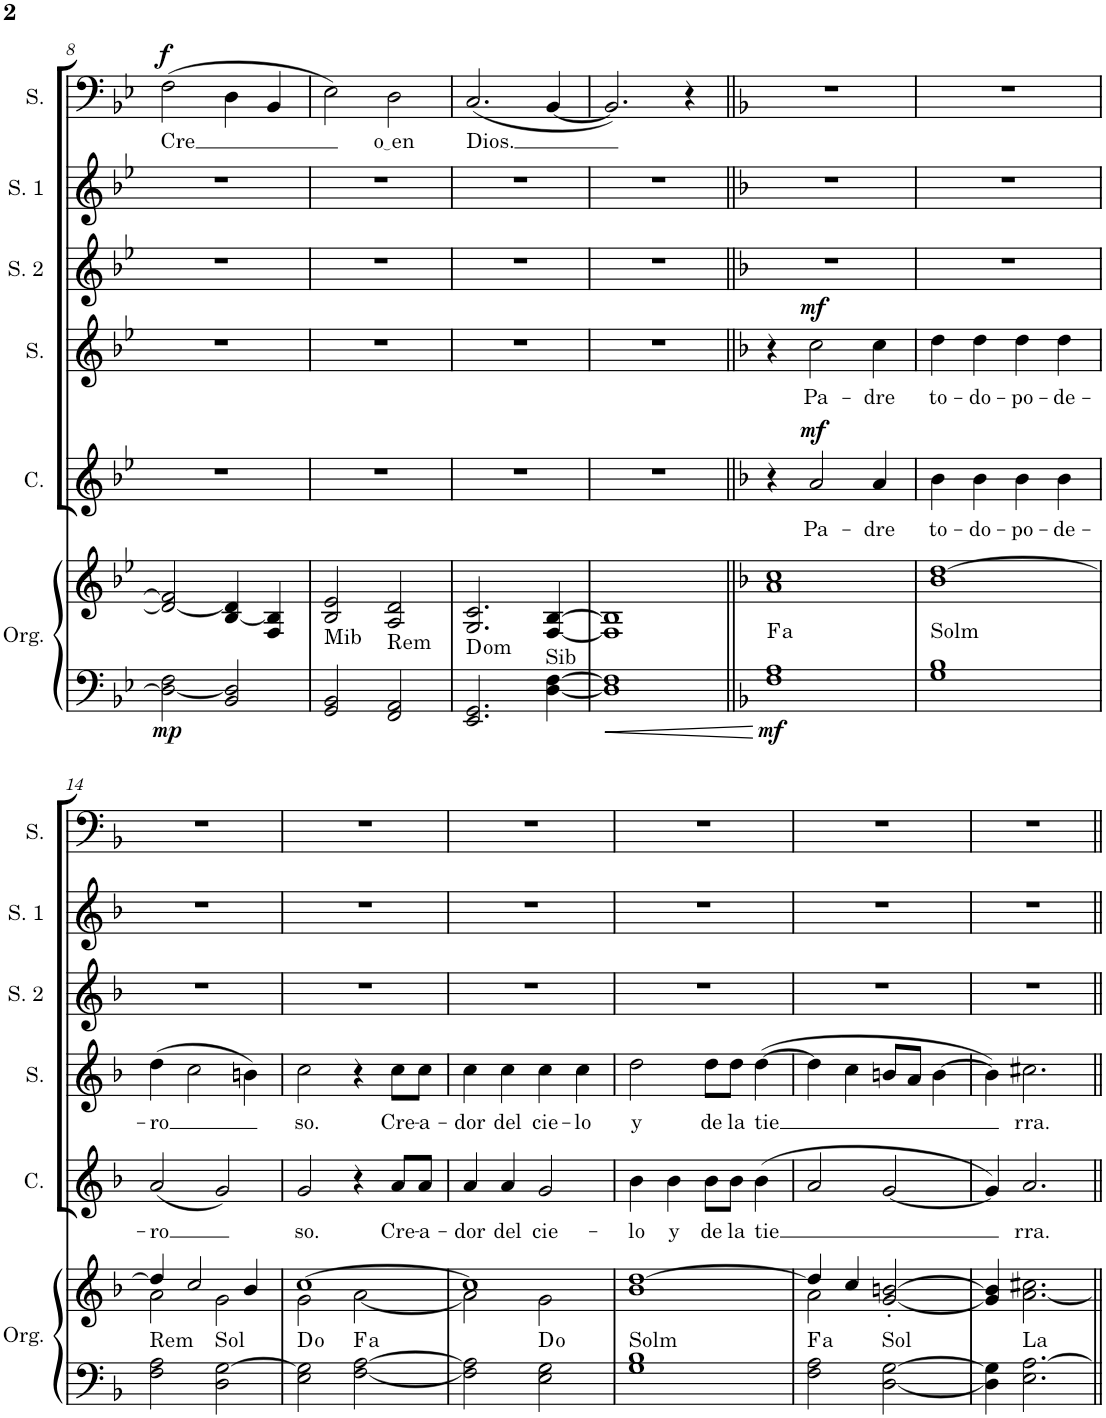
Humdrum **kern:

**kern	**kern	**dynam	**harte	**kern	**text	**dynam	**kern	**text	**dynam	**kern	**kern	**kern	**text	**dynam
*part6	*part6	*part6	*part6	*part5	*part5	*part5	*part4	*part4	*part4	*part3	*part2	*part1	*part1	*part1
*staff7	*staff6	*staff6/7	*	*staff5	*staff5	*staff5	*staff4	*staff4	*staff4	*staff3	*staff2	*staff1	*staff1	*staff1
*I"Órgano	*	*	*	*I"Contralto	*	*	*I"Soprano	*	*	*I"Solista 2	*I"Solista 1	*I"Sacerdote	*	*
*	*	*	*	*I'C.	*	*	*I'S.	*	*	*I'S. 2	*I'S. 1	*I'S.	*	*
!!LO:PB:g=z
*clefF4	*clefG2	*	*	*clefG2	*	*	*clefG2	*	*	*clefG2	*clefG2	*clefF4	*	*
*k[b-e-]	*k[b-e-]	*	*	*k[b-e-]	*	*	*k[b-e-]	*	*	*k[b-e-]	*k[b-e-]	*k[b-e-]	*	*
*M4/4	*M4/4	*	*	*M4/4	*	*	*M4/4	*	*	*M4/4	*M4/4	*M4/4	*	*
=8	=8	=8	=8	=8	=8	=8	=8	=8	=8	=8	=8	=8	=8	=8
!	!	!LO:DY:b=2	!	!	!	!	!	!	!	!	!	!	!LO:LY:b	!LO:DY:a
2D\_ 2F\	2d/_ 2f/]	mp	.	1r	.	.	1r	.	.	1r	1r	(2F\	Cre	f
2BB-/ 2D/]	[4B-/ 4d/]	.	.	.	.	.	.	.	.	.	.	4D\	.	.
.	4F/ 4B-/]	.	.	.	.	.	.	.	.	.	.	4BB-/	.	.
=9	=9	=9	=9	=9	=9	=9	=9	=9	=9	=9	=9	=9	=9	=9
!	!	!	!LO:H:kt=Mib	!	!	!	!	!	!	!	!	!	!	!
2GG/ 2BB-/	2B-/ 2e-/	.	N	1r	.	.	1r	.	.	1r	1r	2E-\)	.	.
!	!	!	!LO:H:kt=Rem	!	!	!	!	!	!	!	!	!	!LO:LY:b	!
2FF/ 2AA/	2A/ 2d/	.	N	.	.	.	.	.	.	.	.	2D\	o en	.
=10	=10	=10	=10	=10	=10	=10	=10	=10	=10	=10	=10	=10	=10	=10
!	!	!	!	!	!	!	!	!	!	!	!	!	!LO:LY:b	!
2.EE-/ 2.GG/	2.G/ 2.c/	.	D:dim	1r	.	.	1r	.	.	1r	1r	(2.C/	Dios.	.
!	!	!	!LO:H:kt=Sib	!	!	!	!	!	!	!	!	!	!	!
[4D\ [4F\	[4F/ [4B-/	.	N	.	.	.	.	.	.	.	.	[4BB-/	.	.
=11	=11	=11	=11	=11	=11	=11	=11	=11	=11	=11	=11	=11	=11	=11
1D] 1F]	1F] 1B-]	.	.	1r	.	.	1r	.	.	1r	1r	2.BB-/])	.	.
.	.	.	.	.	.	.	.	.	.	.	.	4r	.	.
=12||	=12||	=12||	=12||	=12||	=12||	=12||	=12||	=12||	=12||	=12||	=12||	=12||	=12||	=12||
*k[b-]	*k[b-]	*	*	*k[b-]	*	*	*k[b-]	*	*	*k[b-]	*k[b-]	*k[b-]	*	*
!	!	!LO:DY:b=2	!LO:H:kt=a	!	!	!	!	!	!	!	!	!	!	!
1F 1A	1a 1cc	mf	.	4r	.	.	4r	.	.	1r	1r	1r	.	.
!	!	!	!	!	!LO:LY:b	!LO:DY:a	!	!LO:LY:b	!LO:DY:a	!	!	!	!	!
.	.	.	.	2a/	Pa-	mf	2cc\	Pa-	mf	.	.	.	.	.
!	!	!	!	!	!LO:LY:b	!	!	!LO:LY:b	!	!	!	!	!	!
.	.	.	.	4a/	-dre	.	4cc\	-dre	.	.	.	.	.	.
=13	=13	=13	=13	=13	=13	=13	=13	=13	=13	=13	=13	=13	=13	=13
!	!	!	!LO:H:kt=Solm	!	!LO:LY:b	!	!	!LO:LY:b	!	!	!	!	!	!
1G 1B-	1b- [1dd	.	N	4b-\	to-	.	4dd\	to-	.	1r	1r	1r	.	.
!	!	!	!	!	!LO:LY:b	!	!	!LO:LY:b	!	!	!	!	!	!
.	.	.	.	4b-\	-do-	.	4dd\	-do-	.	.	.	.	.	.
!	!	!	!	!	!LO:LY:b	!	!	!LO:LY:b	!	!	!	!	!	!
.	.	.	.	4b-\	-po-	.	4dd\	-po-	.	.	.	.	.	.
!	!	!	!	!	!LO:LY:b	!	!	!LO:LY:b	!	!	!	!	!	!
.	.	.	.	4b-\	-de-	.	4dd\	-de-	.	.	.	.	.	.
!!LO:LB:g=z
=14	=14	=14	=14	=14	=14	=14	=14	=14	=14	=14	=14	=14	=14	=14
*	*^	*	*	*	*	*	*	*	*	*	*	*	*	*
!	!	!	!	!LO:H:kt=Rem	!	!LO:LY:b	!	!	!LO:LY:b	!	!	!	!	!	!
2F\ 2A\	4dd/]	2a\	.	N	(2a/	-ro	.	(4dd\	-ro	.	1r	1r	1r	.	.
!	!	!	!	!LO:H:kt=Sol	!	!	!	!	!	!	!	!	!	!	!
.	2cc/	.	.	N	.	.	.	2cc\	.	.	.	.	.	.	.
2D\ [2G\	.	2g\	.	.	2g/)	.	.	.	.	.	.	.	.	.	.
.	4b-/	.	.	.	.	.	.	4bn\)	.	.	.	.	.	.	.
=15	=15	=15	=15	=15	=15	=15	=15	=15	=15	=15	=15	=15	=15	=15	=15
!	!	!	!	!	!	!LO:LY:b	!	!	!LO:LY:b	!	!	!	!	!	!
2E\ 2G\]	[1cc	2g\	.	D:dim	2g/	so.	.	2cc\	so.	.	1r	1r	1r	.	.
!	!	!	!	!LO:H:kt=a	!	!	!	!	!	!	!	!	!	!	!
[2F\ [2A\	.	[2a\	.	.	4r	.	.	4r	.	.	.	.	.	.	.
!	!	!	!	!	!	!LO:LY:b	!	!	!LO:LY:b	!	!	!	!	!	!
.	.	.	.	.	8a/L	Cre-	.	8cc\L	Cre-	.	.	.	.	.	.
!	!	!	!	!	!	!LO:LY:b	!	!	!LO:LY:b	!	!	!	!	!	!
.	.	.	.	.	8a/J	-a-	.	8cc\J	-a-	.	.	.	.	.	.
=16	=16	=16	=16	=16	=16	=16	=16	=16	=16	=16	=16	=16	=16	=16	=16
!	!	!	!	!	!	!LO:LY:b	!	!	!LO:LY:b	!	!	!	!	!	!
2F\] 2A\]	1cc]	2a\]	.	.	4a/	-dor	.	4cc\	-dor	.	1r	1r	1r	.	.
!	!	!	!	!	!	!LO:LY:b	!	!	!LO:LY:b	!	!	!	!	!	!
.	.	.	.	.	4a/	del	.	4cc\	del	.	.	.	.	.	.
!	!	!	!	!	!	!LO:LY:b	!	!	!LO:LY:b	!	!	!	!	!	!
2E\ 2G\	.	2g\	.	D:dim	2g/	cie-	.	4cc\	cie-	.	.	.	.	.	.
!	!	!	!	!	!	!	!	!	!LO:LY:b	!	!	!	!	!	!
.	.	.	.	.	.	.	.	4cc\	-lo	.	.	.	.	.	.
*	*v	*v	*	*	*	*	*	*	*	*	*	*	*	*	*
=17	=17	=17	=17	=17	=17	=17	=17	=17	=17	=17	=17	=17	=17	=17
!	!	!	!LO:H:kt=Solm	!	!LO:LY:b	!	!	!LO:LY:b	!	!	!	!	!	!
1G 1B-	1b- [1dd	.	N	4b-\	-lo	.	2dd\	y	.	1r	1r	1r	.	.
!	!	!	!	!	!LO:LY:b	!	!	!	!	!	!	!	!	!
.	.	.	.	4b-\	y	.	.	.	.	.	.	.	.	.
!	!	!	!	!	!LO:LY:b	!	!	!LO:LY:b	!	!	!	!	!	!
.	.	.	.	8b-\L	de	.	8dd\L	de	.	.	.	.	.	.
!	!	!	!	!	!LO:LY:b	!	!	!LO:LY:b	!	!	!	!	!	!
.	.	.	.	8b-\J	la	.	8dd\J	la	.	.	.	.	.	.
!	!	!	!	!	!LO:LY:b	!	!	!LO:LY:b	!	!	!	!	!	!
.	.	.	.	(4b-\	tie	.	([4dd\	tie	.	.	.	.	.	.
=18	=18	=18	=18	=18	=18	=18	=18	=18	=18	=18	=18	=18	=18	=18
*	*^	*	*	*	*	*	*	*	*	*	*	*	*	*
!	!	!	!	!LO:H:kt=a	!	!	!	!	!	!	!	!	!	!	!
2F\ 2A\	4dd/]	2a\	.	.	2a/	.	.	4dd\]	.	.	1r	1r	1r	.	.
.	4cc/	.	.	.	.	.	.	4cc\	.	.	.	.	.	.	.
!	!	!	!	!LO:H:kt=Sol	!	!	!	!	!	!	!	!	!	!	!
[2D\ [2G\	[2g/' [2bn/'	2ryy	.	N	[2g/	.	.	8bn/L	.	.	.	.	.	.	.
.	.	.	.	.	.	.	.	8a/J	.	.	.	.	.	.	.
.	.	.	.	.	.	.	.	[4b\	.	.	.	.	.	.	.
*	*v	*v	*	*	*	*	*	*	*	*	*	*	*	*	*
=19	=19	=19	=19	=19	=19	=19	=19	=19	=19	=19	=19	=19	=19	=19
4D\] 4G\]	4g/] 4b/]	.	.	4g/])	.	.	4b\])	.	.	1r	1r	1r	.	.
!	!	!	!LO:H:kt=La	!	!LO:LY:b	!	!	!LO:LY:b	!	!	!	!	!	!
2.E\ [2.A\	[2.a\ 2.cc#X\	.	N	2.a/	rra.	.	2.cc#X\	rra.	.	.	.	.	.	.
=||	=||	=||	=||	=||	=||	=||	=||	=||	=||	=||	=||	=||	=||	=||
*-	*-	*-	*-	*-	*-	*-	*-	*-	*-	*-	*-	*-	*-	*-
